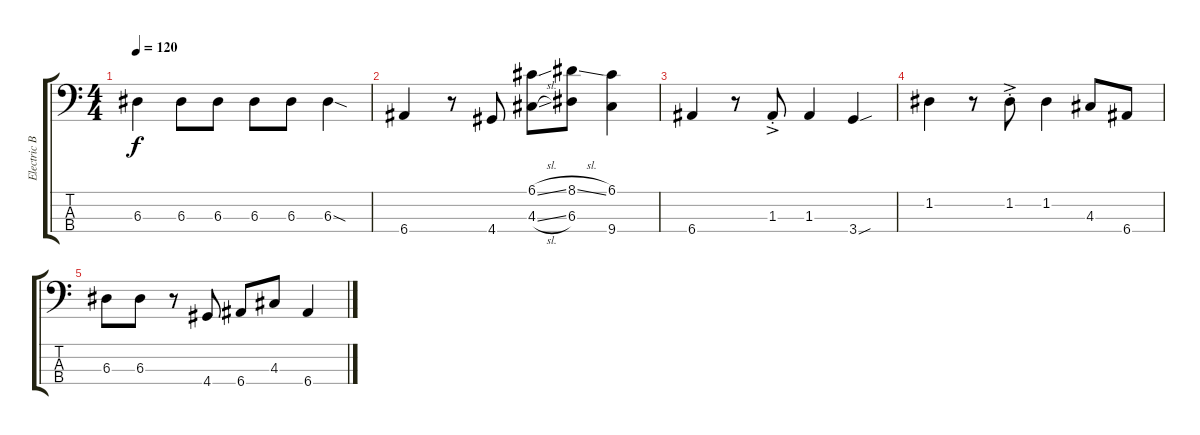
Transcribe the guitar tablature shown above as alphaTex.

\track ("Electric Bass" "Electric B") {instrument electricbassfinger}
\staff {score tabs}
\tuning (G2 D2 A1 E1) {hide}
\ts (4 4)
\tempo 120
\clef f4
\ks c
6.3.4{dy f} 6.3.8 6.3.8 6.3.8 6.3.8 6.3{sod}.4 |
6.4.4 r.8 4.4.8 (6.1{sl} 4.3{sl}).8 (8.1{sl} 6.3).8 (6.1 9.4).4 |
6.4.4 r.8 1.3{ac st}.8 1.3.4 3.4{sou}.4 |
1.2.4 r.8 1.2{ac st}.8 1.2.4 4.3.8 6.4.8 |
6.3.8 6.3.8 r.8 4.4.8 6.4.8 4.3.8 6.4.4
